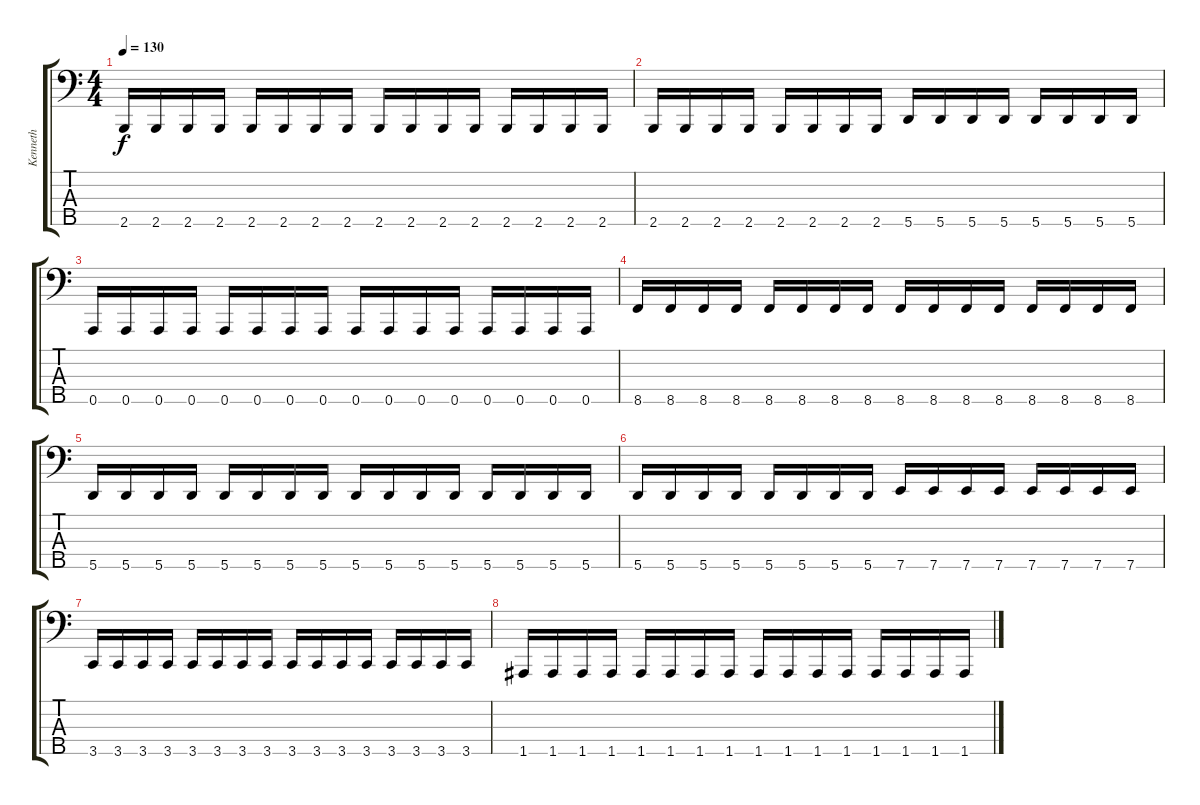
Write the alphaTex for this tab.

\track ("Kenneth" "Kenneth") {instrument electricbasspick}
\staff {score tabs}
\tuning (G2 D2 A1 E1 A0) {hide}
\ts (4 4)
\tempo 130
\clef f4
\ks c
2.5.16{dy f} 2.5.16 2.5.16 2.5.16 2.5.16 2.5.16 2.5.16 2.5.16 2.5.16 2.5.16 2.5.16 2.5.16 2.5.16 2.5.16 2.5.16 2.5.16 |
2.5.16 2.5.16 2.5.16 2.5.16 2.5.16 2.5.16 2.5.16 2.5.16 5.5.16 5.5.16 5.5.16 5.5.16 5.5.16 5.5.16 5.5.16 5.5.16 |
0.5.16 0.5.16 0.5.16 0.5.16 0.5.16 0.5.16 0.5.16 0.5.16 0.5.16 0.5.16 0.5.16 0.5.16 0.5.16 0.5.16 0.5.16 0.5.16 |
8.5.16 8.5.16 8.5.16 8.5.16 8.5.16 8.5.16 8.5.16 8.5.16 8.5.16 8.5.16 8.5.16 8.5.16 8.5.16 8.5.16 8.5.16 8.5.16 |
5.5.16 5.5.16 5.5.16 5.5.16 5.5.16 5.5.16 5.5.16 5.5.16 5.5.16 5.5.16 5.5.16 5.5.16 5.5.16 5.5.16 5.5.16 5.5.16 |
5.5.16 5.5.16 5.5.16 5.5.16 5.5.16 5.5.16 5.5.16 5.5.16 7.5.16 7.5.16 7.5.16 7.5.16 7.5.16 7.5.16 7.5.16 7.5.16 |
3.5.16 3.5.16 3.5.16 3.5.16 3.5.16 3.5.16 3.5.16 3.5.16 3.5.16 3.5.16 3.5.16 3.5.16 3.5.16 3.5.16 3.5.16 3.5.16 |
1.5.16 1.5.16 1.5.16 1.5.16 1.5.16 1.5.16 1.5.16 1.5.16 1.5.16 1.5.16 1.5.16 1.5.16 1.5.16 1.5.16 1.5.16 1.5.16
